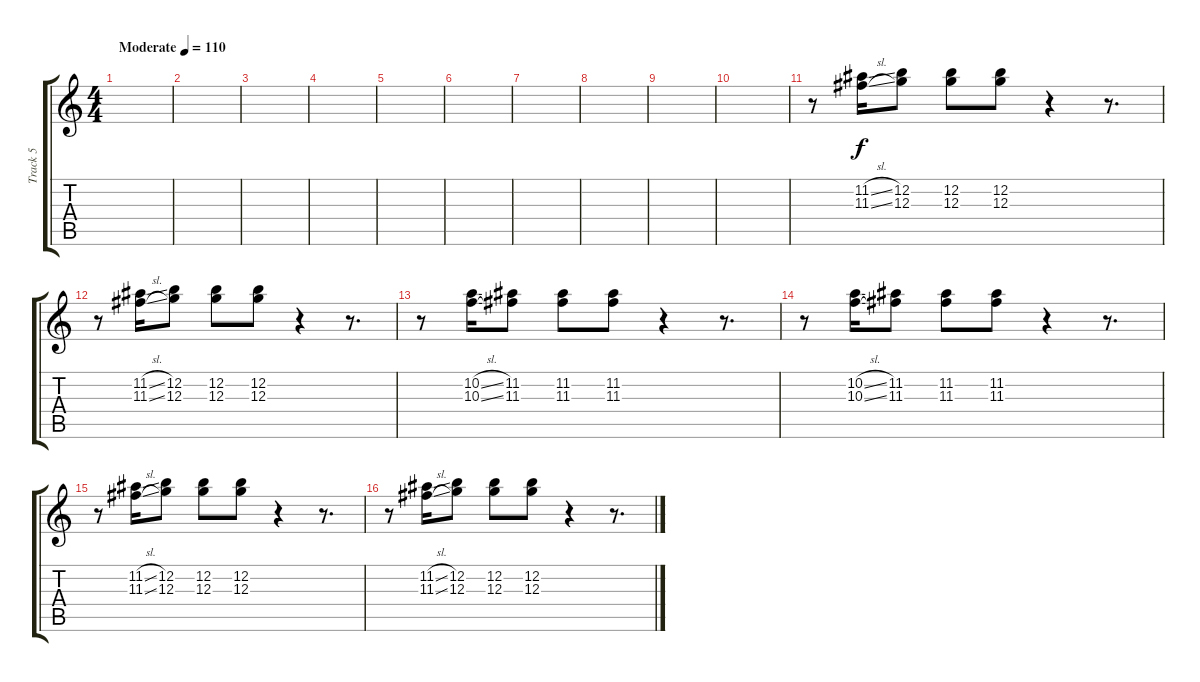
\track ("Track 5" "Track 5") {instrument electricguitarjazz}
\staff {score tabs}
\tuning (E4 B3 G3 D3 A2 E2) {hide}
\ts (4 4)
\tempo (110 "Moderate")
\clef g2
\ks c
|
|
|
|
|
|
|
|
|
|
r.8 (11.2{sl} 11.3{sl}).16 (12.2 12.3).8 (12.2 12.3).8 (12.2 12.3).8 r.4 r.8{d} |
r.8 (11.2{sl} 11.3{sl}).16 (12.2 12.3).8 (12.2 12.3).8 (12.2 12.3).8 r.4 r.8{d} |
r.8 (10.2{sl} 10.3{sl}).16 (11.2 11.3).8 (11.2 11.3).8 (11.2 11.3).8 r.4 r.8{d} |
r.8 (10.2{sl} 10.3{sl}).16 (11.2 11.3).8 (11.2 11.3).8 (11.2 11.3).8 r.4 r.8{d} |
r.8 (11.2{sl} 11.3{sl}).16 (12.2 12.3).8 (12.2 12.3).8 (12.2 12.3).8 r.4 r.8{d} |
r.8 (11.2{sl} 11.3{sl}).16 (12.2 12.3).8 (12.2 12.3).8 (12.2 12.3).8 r.4 r.8{d}
